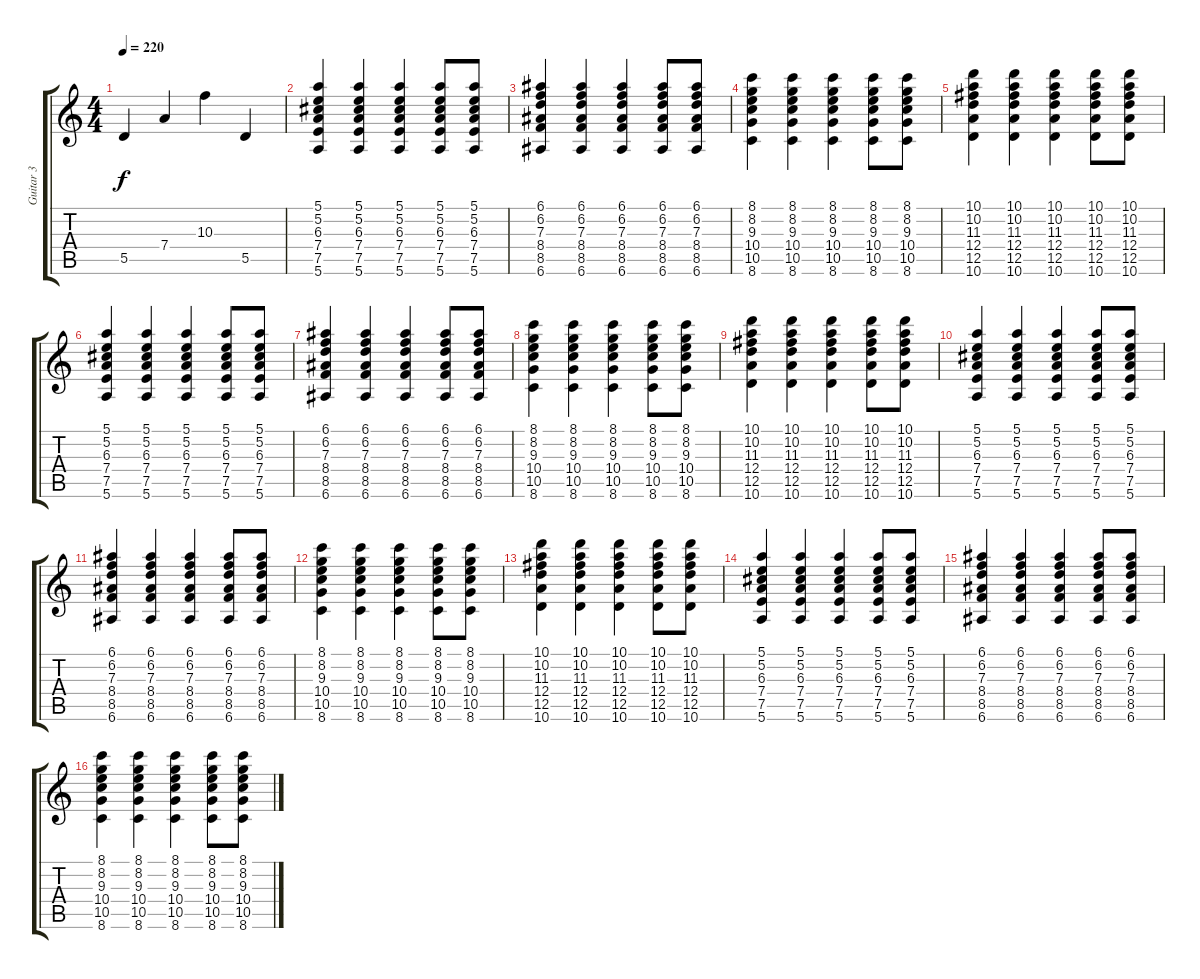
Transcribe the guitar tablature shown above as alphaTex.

\track ("Guitar 3" "Guitar 3") {instrument electricguitarclean}
\staff {score tabs}
\tuning (E4 B3 G3 D3 A2 E2) {hide}
\ts (4 4)
\tempo 220
\clef g2
\ks c
5.5.4{dy f} 7.4.4 10.3.4 5.5.4 |
(5.1 5.2 6.3 7.4 7.5 5.6).4 (5.1 5.2 6.3 7.4 7.5 5.6).4 (5.1 5.2 6.3 7.4 7.5 5.6).4 (5.1 5.2 6.3 7.4 7.5 5.6).8 (5.1 5.2 6.3 7.4 7.5 5.6).8 |
(6.1 6.2 7.3 8.4 8.5 6.6).4 (6.1 6.2 7.3 8.4 8.5 6.6).4 (6.1 6.2 7.3 8.4 8.5 6.6).4 (6.1 6.2 7.3 8.4 8.5 6.6).8 (6.1 6.2 7.3 8.4 8.5 6.6).8 |
(8.1 8.2 9.3 10.4 10.5 8.6).4 (8.1 8.2 9.3 10.4 10.5 8.6).4 (8.1 8.2 9.3 10.4 10.5 8.6).4 (8.1 8.2 9.3 10.4 10.5 8.6).8 (8.1 8.2 9.3 10.4 10.5 8.6).8 |
(10.1 10.2 11.3 12.4 12.5 10.6).4 (10.1 10.2 11.3 12.4 12.5 10.6).4 (10.1 10.2 11.3 12.4 12.5 10.6).4 (10.1 10.2 11.3 12.4 12.5 10.6).8 (10.1 10.2 11.3 12.4 12.5 10.6).8 |
(5.1 5.2 6.3 7.4 7.5 5.6).4 (5.1 5.2 6.3 7.4 7.5 5.6).4 (5.1 5.2 6.3 7.4 7.5 5.6).4 (5.1 5.2 6.3 7.4 7.5 5.6).8 (5.1 5.2 6.3 7.4 7.5 5.6).8 |
(6.1 6.2 7.3 8.4 8.5 6.6).4 (6.1 6.2 7.3 8.4 8.5 6.6).4 (6.1 6.2 7.3 8.4 8.5 6.6).4 (6.1 6.2 7.3 8.4 8.5 6.6).8 (6.1 6.2 7.3 8.4 8.5 6.6).8 |
(8.1 8.2 9.3 10.4 10.5 8.6).4 (8.1 8.2 9.3 10.4 10.5 8.6).4 (8.1 8.2 9.3 10.4 10.5 8.6).4 (8.1 8.2 9.3 10.4 10.5 8.6).8 (8.1 8.2 9.3 10.4 10.5 8.6).8 |
(10.1 10.2 11.3 12.4 12.5 10.6).4 (10.1 10.2 11.3 12.4 12.5 10.6).4 (10.1 10.2 11.3 12.4 12.5 10.6).4 (10.1 10.2 11.3 12.4 12.5 10.6).8 (10.1 10.2 11.3 12.4 12.5 10.6).8 |
(5.1 5.2 6.3 7.4 7.5 5.6).4 (5.1 5.2 6.3 7.4 7.5 5.6).4 (5.1 5.2 6.3 7.4 7.5 5.6).4 (5.1 5.2 6.3 7.4 7.5 5.6).8 (5.1 5.2 6.3 7.4 7.5 5.6).8 |
(6.1 6.2 7.3 8.4 8.5 6.6).4 (6.1 6.2 7.3 8.4 8.5 6.6).4 (6.1 6.2 7.3 8.4 8.5 6.6).4 (6.1 6.2 7.3 8.4 8.5 6.6).8 (6.1 6.2 7.3 8.4 8.5 6.6).8 |
(8.1 8.2 9.3 10.4 10.5 8.6).4 (8.1 8.2 9.3 10.4 10.5 8.6).4 (8.1 8.2 9.3 10.4 10.5 8.6).4 (8.1 8.2 9.3 10.4 10.5 8.6).8 (8.1 8.2 9.3 10.4 10.5 8.6).8 |
(10.1 10.2 11.3 12.4 12.5 10.6).4 (10.1 10.2 11.3 12.4 12.5 10.6).4 (10.1 10.2 11.3 12.4 12.5 10.6).4 (10.1 10.2 11.3 12.4 12.5 10.6).8 (10.1 10.2 11.3 12.4 12.5 10.6).8 |
(5.1 5.2 6.3 7.4 7.5 5.6).4 (5.1 5.2 6.3 7.4 7.5 5.6).4 (5.1 5.2 6.3 7.4 7.5 5.6).4 (5.1 5.2 6.3 7.4 7.5 5.6).8 (5.1 5.2 6.3 7.4 7.5 5.6).8 |
(6.1 6.2 7.3 8.4 8.5 6.6).4 (6.1 6.2 7.3 8.4 8.5 6.6).4 (6.1 6.2 7.3 8.4 8.5 6.6).4 (6.1 6.2 7.3 8.4 8.5 6.6).8 (6.1 6.2 7.3 8.4 8.5 6.6).8 |
(8.1 8.2 9.3 10.4 10.5 8.6).4 (8.1 8.2 9.3 10.4 10.5 8.6).4 (8.1 8.2 9.3 10.4 10.5 8.6).4 (8.1 8.2 9.3 10.4 10.5 8.6).8 (8.1 8.2 9.3 10.4 10.5 8.6).8
